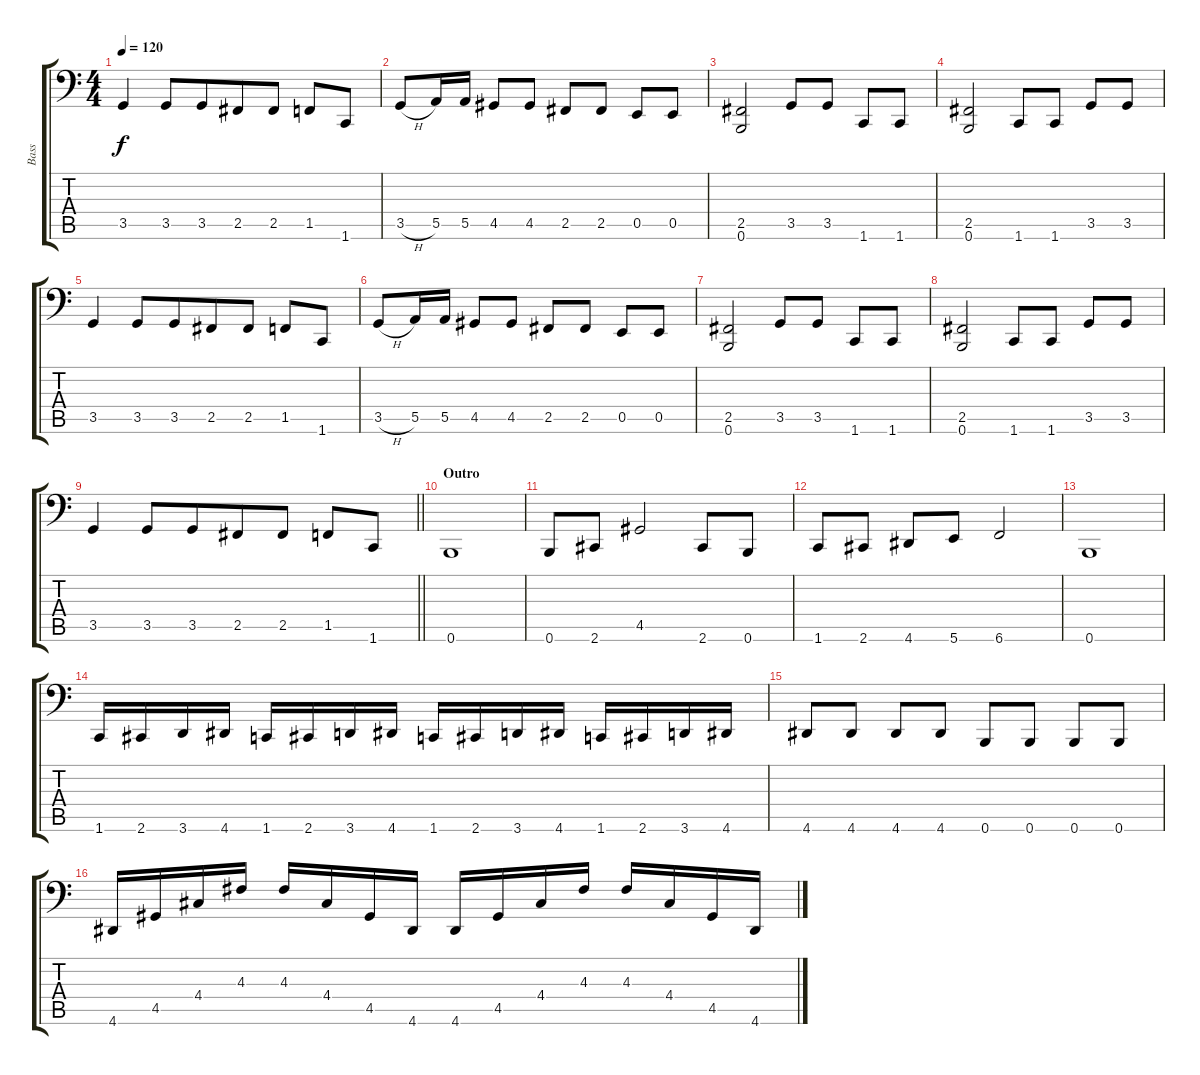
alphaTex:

\track ("Bass" "Bass") {instrument electricbassfinger}
\staff {score tabs}
\tuning (C3 G2 D2 A1 E1 B0) {hide}
\ts (4 4)
\tempo 120
\clef f4
\ks c
3.5.4{dy f} 3.5.8{beam merge} 3.5.8{beam merge} 2.5.8{beam merge} 2.5.8 1.5.8 1.6.8 |
3.5{h}.8 5.5.16 5.5.16 4.5.8 4.5.8 2.5.8 2.5.8 0.5.8 0.5.8 |
(2.5 0.6).2 3.5.8 3.5.8 1.6.8 1.6.8 |
(2.5 0.6).2 1.6.8 1.6.8 3.5.8 3.5.8 |
3.5.4 3.5.8{beam merge} 3.5.8{beam merge} 2.5.8{beam merge} 2.5.8 1.5.8 1.6.8 |
3.5{h}.8 5.5.16 5.5.16 4.5.8 4.5.8 2.5.8 2.5.8 0.5.8 0.5.8 |
(2.5 0.6).2 3.5.8 3.5.8 1.6.8 1.6.8 |
(2.5 0.6).2 1.6.8 1.6.8 3.5.8 3.5.8 |
\barLineRight lightlight
3.5.4 3.5.8{beam merge} 3.5.8{beam merge} 2.5.8{beam merge} 2.5.8 1.5.8 1.6.8 |
\section ("" "Outro")
0.6.1 |
0.6.8 2.6.8 4.5.2 2.6.8 0.6.8 |
1.6.8 2.6.8 4.6.8 5.6.8 6.6.2 |
0.6.1 |
1.6.16 2.6.16 3.6.16 4.6.16 1.6.16 2.6.16 3.6.16 4.6.16 1.6.16 2.6.16 3.6.16 4.6.16 1.6.16 2.6.16 3.6.16 4.6.16 |
4.6.8 4.6.8 4.6.8 4.6.8 0.6.8 0.6.8 0.6.8 0.6.8 |
4.6.16 4.5.16 4.4.16 4.3.16 4.3.16 4.4.16 4.5.16 4.6.16 4.6.16 4.5.16 4.4.16 4.3.16 4.3.16 4.4.16 4.5.16 4.6.16
